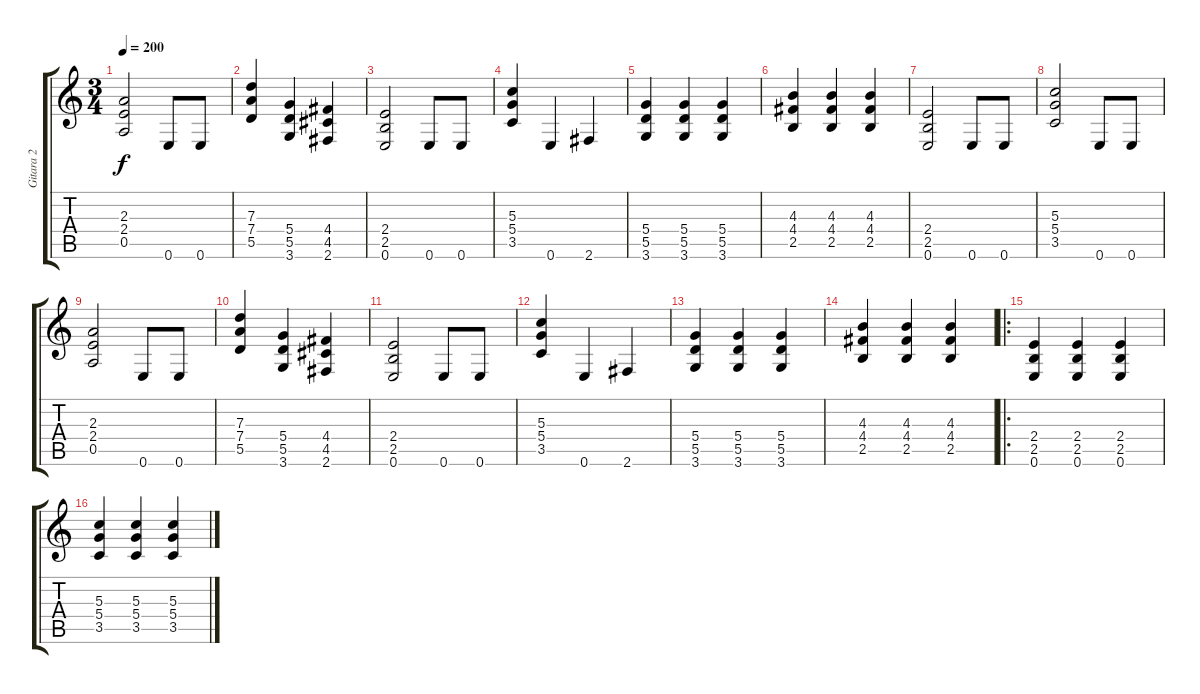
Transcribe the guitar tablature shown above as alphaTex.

\track ("Gitara 2" "Gitara 2") {instrument distortionguitar}
\staff {score tabs}
\tuning (E4 B3 G3 D3 A2 E2) {hide}
\ts (3 4)
\tempo 200
\clef g2
\ks c
(2.3 2.4 0.5).2{dy f} 0.6.8 0.6.8 |
(7.3 7.4 5.5).4 (5.4 5.5 3.6).4 (4.4 4.5 2.6).4 |
(2.4 2.5 0.6).2 0.6.8 0.6.8 |
(5.3 5.4 3.5).4 0.6.4 2.6.4 |
(5.4 5.5 3.6).4 (5.4 5.5 3.6).4 (5.4 5.5 3.6).4 |
(4.3 4.4 2.5).4 (4.3 4.4 2.5).4 (4.3 4.4 2.5).4 |
(2.4 2.5 0.6).2 0.6.8 0.6.8 |
(5.3 5.4 3.5).2 0.6.8 0.6.8 |
(2.3 2.4 0.5).2 0.6.8 0.6.8 |
(7.3 7.4 5.5).4 (5.4 5.5 3.6).4 (4.4 4.5 2.6).4 |
(2.4 2.5 0.6).2 0.6.8 0.6.8 |
(5.3 5.4 3.5).4 0.6.4 2.6.4 |
(5.4 5.5 3.6).4 (5.4 5.5 3.6).4 (5.4 5.5 3.6).4 |
(4.3 4.4 2.5).4 (4.3 4.4 2.5).4 (4.3 4.4 2.5).4 |
\ro
(2.4 2.5 0.6).4 (2.4 2.5 0.6).4 (2.4 2.5 0.6).4 |
(5.3 5.4 3.5).4 (5.3 5.4 3.5).4 (5.3 5.4 3.5).4
